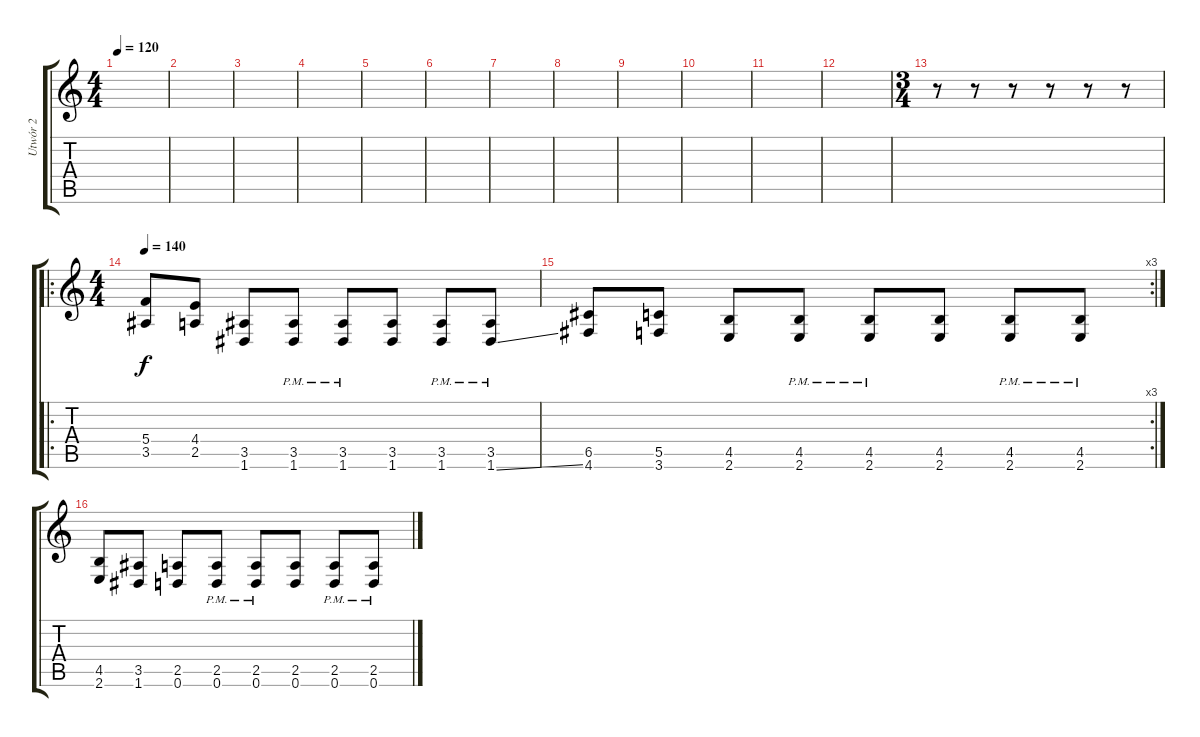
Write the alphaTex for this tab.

\track ("Utwór 2" "Utwór 2") {instrument distortionguitar}
\staff {score tabs}
\tuning (D4 A3 F3 C3 G2 D2) {hide}
\ts (4 4)
\tempo 120
\clef g2
\ks c
|
|
|
|
|
|
|
|
|
|
|
|
\ts (3 4)
r.8 r.8 r.8 r.8 r.8 r.8 |
\ro
\ts (4 4)
\tempo 140
(5.4 3.5).8 (4.4 2.5).8 (3.5 1.6).8 (3.5{pm} 1.6{pm}).8 (3.5{pm} 1.6{pm}).8 (3.5 1.6).8 (3.5{pm} 1.6{pm}).8 (3.5{pm} 1.6{ss}).8 |
\rc 3
(6.5 4.6).8 (5.5 3.6).8 (4.5 2.6).8 (4.5{pm} 2.6{pm}).8 (4.5{pm} 2.6{pm}).8 (4.5 2.6).8 (4.5{pm} 2.6{pm}).8 (4.5{pm} 2.6{pm}).8 |
(4.5 2.6).8 (3.5 1.6).8 (2.5 0.6).8 (2.5{pm} 0.6{pm}).8 (2.5{pm} 0.6{pm}).8 (2.5 0.6).8 (2.5{pm} 0.6{pm}).8 (2.5{pm} 0.6{pm}).8
